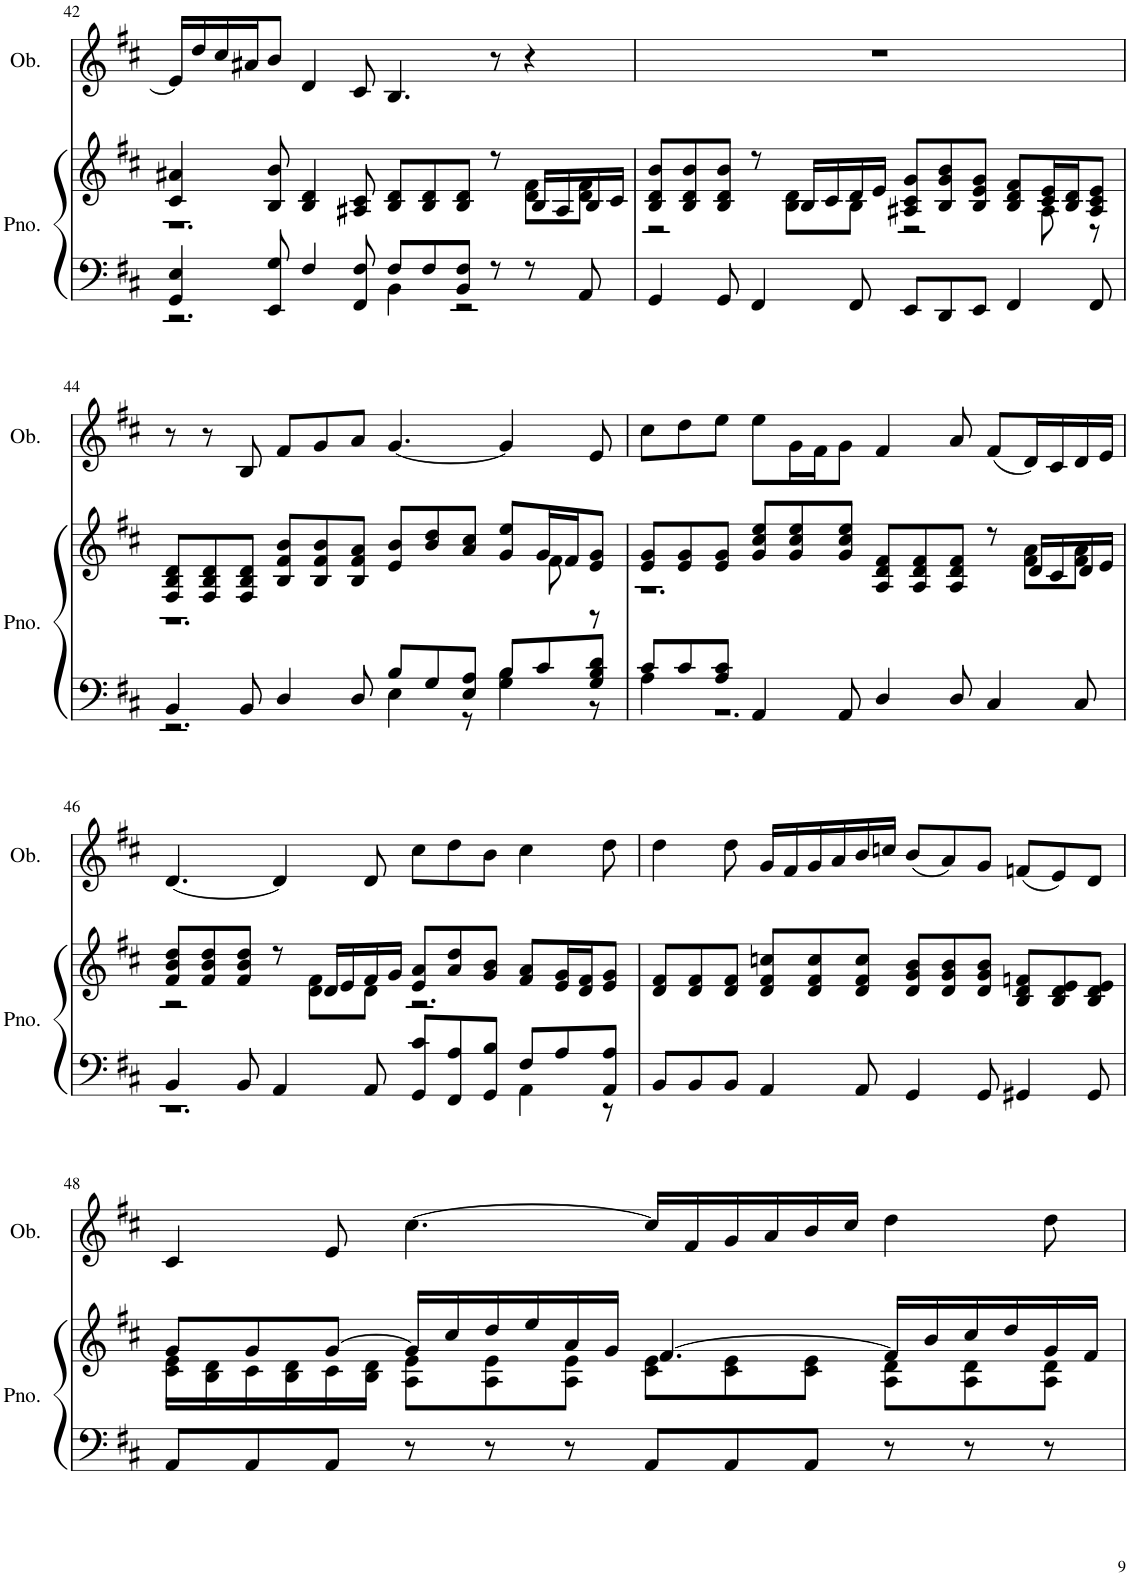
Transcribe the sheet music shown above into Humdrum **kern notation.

**kern	**kern	**kern
*part2	*part2	*part1
*staff3	*staff2	*staff1
*I"Piano	*	*I"Oboe
*I'Pno.	*	*I'Ob.
!!LO:PB:g=z
*clefF4	*clefG2	*clefG2
*k[f#c#]	*k[f#c#]	*k[f#c#]
*M12/8	*M12/8	*M12/8
=42	=42	=42
*^	*^	*
4GG/ 4E/	2.r	4c#/ 4a#X/	1.r	16e/LL]
.	.	.	.	16dd/
.	.	.	.	16cc#/
.	.	.	.	16a#X/J
8EE/ 8G/	.	8B/ 8b/	.	8b/J
4F#/	.	4B/ 4d/	.	4d/
8FF#/ 8F#/	.	8A#X/ 8c#/	.	8c#/
8F#/L	4BB\	8B/ 8d/L	.	4.B/
8F#/	.	8B/ 8d/	.	.
8BB/ 8F#/J	2r	8B/ 8d/J	.	.
8r	.	8r	.	8r
8r	.	16B/LL	.	4r
.	.	16A#/	.	.
8AA/	.	16B/	.	.
.	.	16c#/JJ	.	.
4ryy	4ryy	4ryy	8d\ 8f#\L	4ryy
.	.	.	8d\ 8f#\J	.
*v	*v	*	*	*
=43	=43	=43	=43
4GG/	8B/ 8d/ 8b/L	2r	1.r
.	8B/ 8d/ 8b/	.	.
8GG/	8B/ 8d/ 8b/J	.	.
4FF#/	8r	.	.
.	16B/LL	8B\ 8d\L	.
.	16c#/	.	.
8FF#/	16d/	8B\J	.
.	16e/JJ	.	.
8EE/L	8A#X/ 8c#/ 8g/L	2r	.
8DD/	8B/ 8g/ 8b/	.	.
8EE/J	8B/ 8e/ 8g/J	.	.
4FF#/	8B/ 8d/ 8f#/L	.	.
.	16c#/ 16e/L	8A#\	.
.	16B/ 16d/J	.	.
8FF#/	8A#/ 8c#/ 8e/J	8r	.
!!LO:LB:g=z
=44	=44	=44	=44
*^	*	*	*
4BB/	2.r	8F#/ 8B/ 8d/L	1.r	8r
.	.	8F#/ 8B/ 8d/	.	8r
8BB/	.	8F#/ 8B/ 8d/J	.	8B/
4D/	.	8B/ 8f#/ 8b/L	.	8f#/L
.	.	8B/ 8f#/ 8b/	.	8g/
8D/	.	8B/ 8f#/ 8a/J	.	8a/J
8B/L	4E\	8e/ 8b/L	.	[4.g/
8G/	.	8b/ 8dd/	.	.
8E/ 8A/J	8r	8a/ 8cc#/J	.	.
8B/L	4G\ 4B\	8g/ 8ee/L	.	4g/]
8c#/	.	16g/L	.	.
.	.	16f#/J	.	.
8G/ 8B/ 8d/J	8r	8e/ 8g/J	.	8e/
4ryy	4ryy	4ryy	8f#\	4ryy
.	.	.	8r	.
=45	=45	=45	=45	=45
8c#/L	4A\	8e/ 8g/L	1.r	8cc#\L
8c#/	.	8e/ 8g/	.	8dd\
8A/ 8c#/J	4%5r	8e/ 8g/J	.	8ee\J
4AA/	.	8g/ 8cc#/ 8ee/L	.	8ee\L
.	.	8g/ 8cc#/ 8ee/	.	16g\L
.	.	.	.	16f#\J
8AA/	.	8g/ 8cc#/ 8ee/J	.	8g\J
4D/	.	8A/ 8d/ 8f#/L	.	4f#/
.	.	8A/ 8d/ 8f#/	.	.
8D/	.	8A/ 8d/ 8f#/J	.	8a/
4C#/	.	8r	.	(8f#/L
.	.	16d/LL	.	16d/L)
.	.	16c#/	.	16c#/
8C#/	.	16d/	.	16d/
.	.	16e/JJ	.	16e/JJ
4ryy	4ryy	4ryy	8f#\ 8a\L	4ryy
.	.	.	8f#\ 8a\J	.
!!LO:LB:g=z
=46	=46	=46	=46	=46
4BB/	1.r	8f#/ 8b/ 8dd/L	2r	[4.d/
.	.	8f#/ 8b/ 8dd/	.	.
8BB/	.	8f#/ 8b/ 8dd/J	.	.
4AA/	.	8r	.	4d/]
.	.	16d/LL	8d\ 8f#\L	.
.	.	16e/	.	.
8AA/	.	16f#/	8d\J	8d/
.	.	16g/JJ	.	.
8GG/ 8c#/L	.	8e/ 8a/L	2.r	8cc#\L
8FF#/ 8A/	.	8a/ 8dd/	.	8dd\
8GG/ 8B/J	.	8g/ 8b/J	.	8b\J
8F#/L	.	8f#/ 8a/L	.	4cc#\
8A/	.	16e/ 16g/L	.	.
.	.	16d/ 16f#/J	.	.
8AA/ 8A/J	.	8e/ 8g/J	.	8dd\
2ryy	4r	2ryy	2ryy	2ryy
.	4AA\	.	.	.
8ryy	8r	8ryy	8ryy	8ryy
*v	*v	*	*	*
*	*v	*v	*
=47	=47	=47
8BB/L	8d/ 8f#/L	4dd\
8BB/	8d/ 8f#/	.
8BB/J	8d/ 8f#/J	8dd\
4AA/	8d/ 8f#/ 8ccn/L	16g/LL
.	.	16f#/
.	8d/ 8f#/ 8cc/	16g/
.	.	16a/
8AA/	8d/ 8f#/ 8cc/J	16b/
.	.	16ccn/JJ
4GG/	8d/ 8g/ 8b/L	(8b/L
.	8d/ 8g/ 8b/	8a/)
8GG/	8d/ 8g/ 8b/J	8g/J
4GG#X/	8B/ 8d/ 8fn/L	(8fn/L
.	8B/ 8d/ 8e/	8e/)
8GG#/	8B/ 8d/ 8e/J	8d/J
!!LO:LB:g=z
=48	=48	=48
*	*^	*
8AA/L	8g/L	16c#\ 16e\LL	4c#/
.	.	16B\ 16d\	.
8AA/	8g/	16c#\	.
.	.	16B\ 16d\	.
8AA/J	[8g/J	16c#\	8e/
.	.	16B\ 16d\JJ	.
8r	16g/LL]	8A\ 8e\L	[4.cc#\
.	16cc#/	.	.
8r	16dd/	8A\ 8e\	.
.	16ee/	.	.
8r	16a/	8A\ 8e\J	.
.	16g/JJ	.	.
8AA/L	[4.f#/	8c#\ 8e\L	16cc#/LL]
.	.	.	16f#/
8AA/	.	8c#\ 8e\	16g/
.	.	.	16a/
8AA/J	.	8c#\ 8e\J	16b/
.	.	.	16cc#/JJ
8r	16f#/LL]	8A\ 8d\L	4dd\
.	16b/	.	.
8r	16cc#/	8A\ 8d\	.
.	16dd/	.	.
8r	16g/	8A\ 8d\J	8dd\
.	16f#/JJ	.	.
*	*v	*v	*
=	=	=
*-	*-	*-
